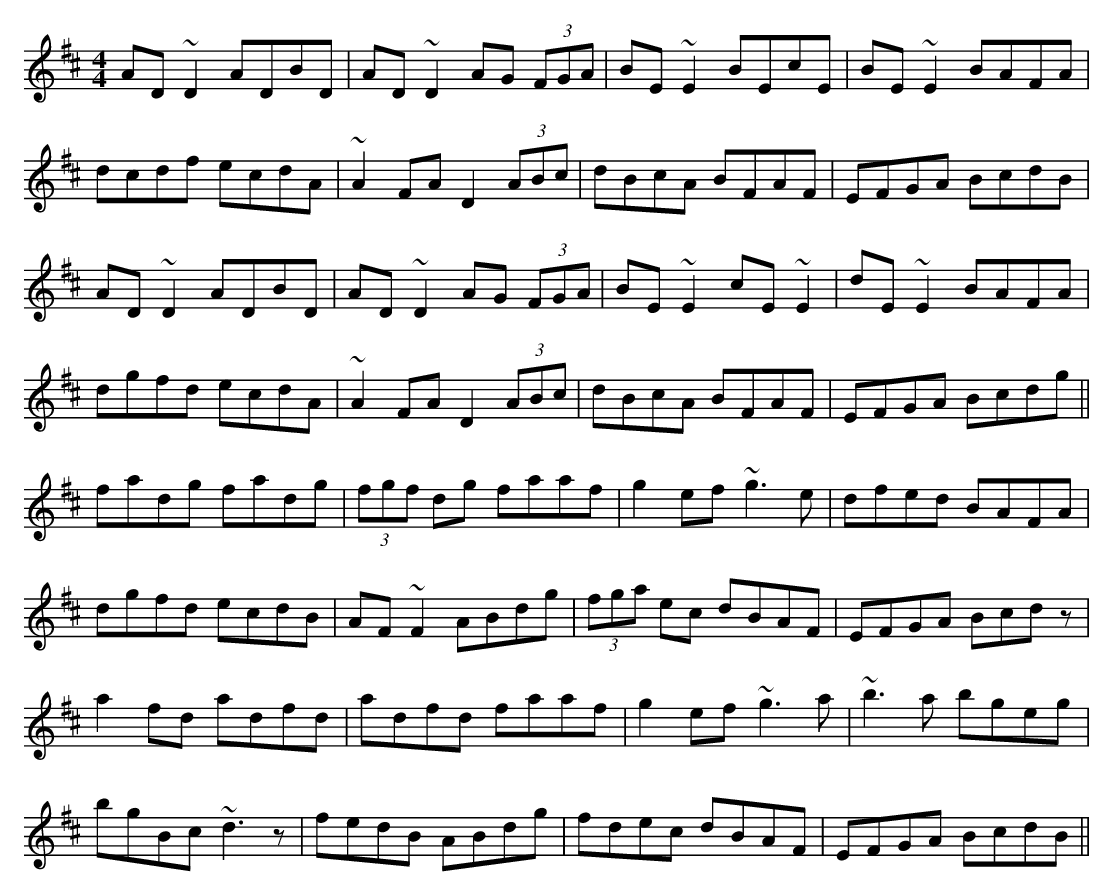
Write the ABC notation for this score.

X:1
M:4/4
K:D
AD~D2 ADBD|AD~D2 AG (3FGA|BE~E2 BEcE|BE~E2 BAFA|
dcdf ecdA|~A2FA D2 (3ABc|dBcA BFAF|EFGA BcdB|
AD~D2 ADBD|AD~D2 AG (3FGA|BE~E2 cE~E2|dE~E2 BAFA|
dgfd ecdA|~A2FA D2 (3ABc|dBcA BFAF|EFGA Bcdg||
fadg fadg|(3fgf dg faaf|g2ef ~g3e|dfed BAFA|
dgfd ecdB|AF~F2 ABdg|(3fga ec dBAF|EFGA Bcdz|
a2fd adfd|adfd faaf|g2ef ~g3a|~b3a bgeg|
bgBc ~d3z|fedB ABdg|fdec dBAF|EFGA BcdB||
